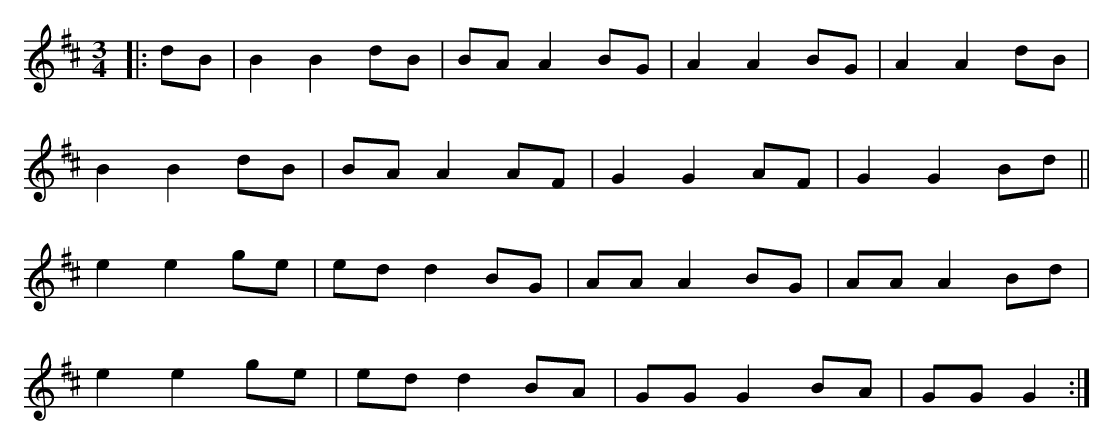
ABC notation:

X:1
M:3/4
K:D
|:dB|B2 B2 dB|BA A2 BG|A2 A2 BG|A2 A2 dB|
B2 B2 dB|BA A2 AF|G2 G2 AF|G2 G2 Bd||
e2 e2 ge|ed d2 BG|AA A2 BG|AA A2 Bd|
e2 e2 ge|ed d2 BA|GG G2 BA|GG G2:|
